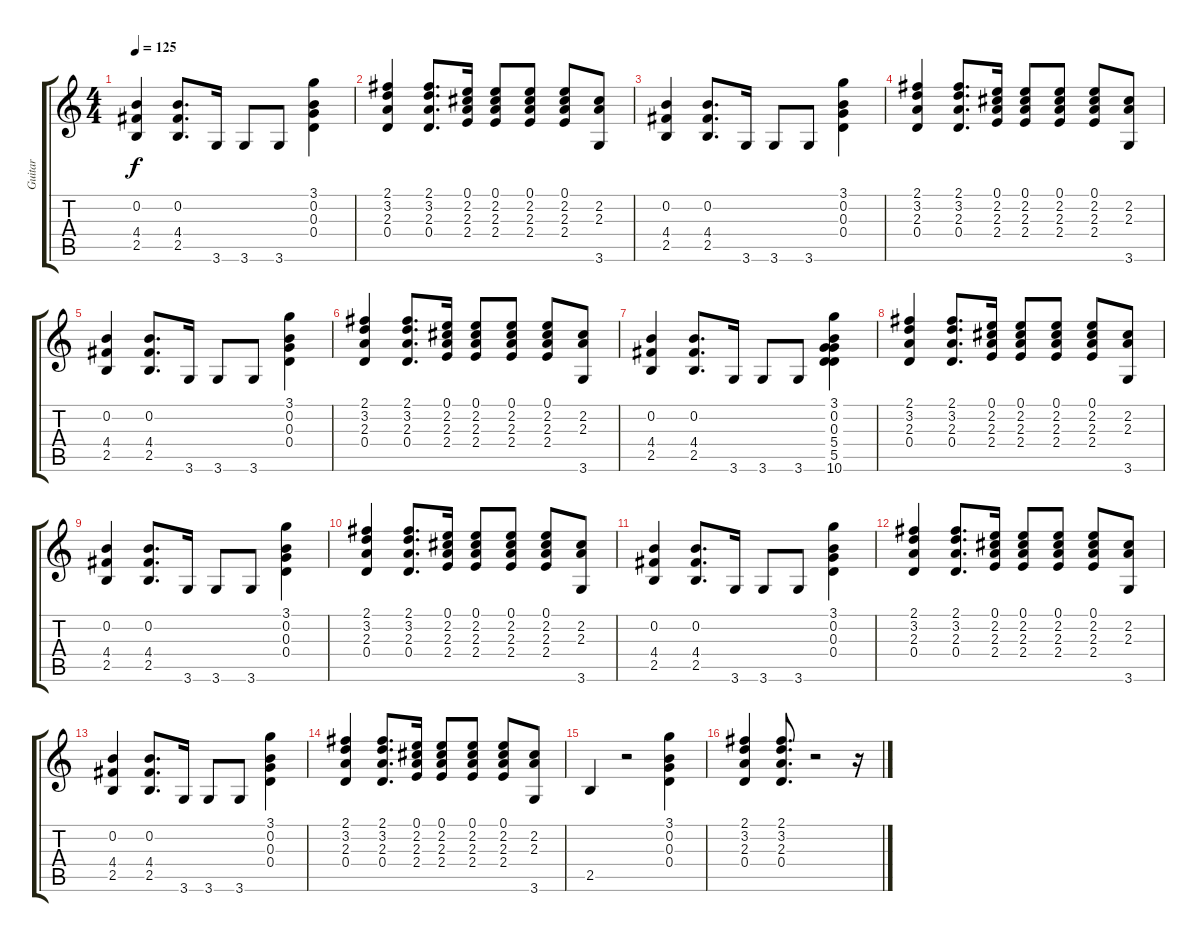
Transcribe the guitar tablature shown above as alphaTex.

\track ("Guitar" "Guitar") {instrument overdrivenguitar}
\staff {score tabs}
\tuning (E4 B3 G3 D3 A2 E2) {hide}
\ts (4 4)
\tempo 125
\clef g2
\ks c
(0.2 4.4 2.5).4{dy f} (0.2 4.4 2.5).8{d} 3.6.16 3.6.8 3.6.8 (3.1 0.2 0.3 0.4).4 |
(2.1 3.2 2.3 0.4).4 (2.1 3.2 2.3 0.4).8{d} (0.1 2.2 2.3 2.4).16 (0.1 2.2 2.3 2.4).8 (0.1 2.2 2.3 2.4).8 (0.1 2.2 2.3 2.4).8 (2.2 2.3 3.6).8 |
(0.2 4.4 2.5).4 (0.2 4.4 2.5).8{d} 3.6.16 3.6.8 3.6.8 (3.1 0.2 0.3 0.4).4 |
(2.1 3.2 2.3 0.4).4 (2.1 3.2 2.3 0.4).8{d} (0.1 2.2 2.3 2.4).16 (0.1 2.2 2.3 2.4).8 (0.1 2.2 2.3 2.4).8 (0.1 2.2 2.3 2.4).8 (2.2 2.3 3.6).8 |
(0.2 4.4 2.5).4 (0.2 4.4 2.5).8{d} 3.6.16 3.6.8 3.6.8 (3.1 0.2 0.3 0.4).4 |
(2.1 3.2 2.3 0.4).4 (2.1 3.2 2.3 0.4).8{d} (0.1 2.2 2.3 2.4).16 (0.1 2.2 2.3 2.4).8 (0.1 2.2 2.3 2.4).8 (0.1 2.2 2.3 2.4).8 (2.2 2.3 3.6).8 |
(0.2 4.4 2.5).4 (0.2 4.4 2.5).8{d} 3.6.16 3.6.8 3.6.8 (3.1 0.2 0.3 5.4 5.5 10.6).4 |
(2.1 3.2 2.3 0.4).4 (2.1 3.2 2.3 0.4).8{d} (0.1 2.2 2.3 2.4).16 (0.1 2.2 2.3 2.4).8 (0.1 2.2 2.3 2.4).8 (0.1 2.2 2.3 2.4).8 (2.2 2.3 3.6).8 |
(0.2 4.4 2.5).4 (0.2 4.4 2.5).8{d} 3.6.16 3.6.8 3.6.8 (3.1 0.2 0.3 0.4).4 |
(2.1 3.2 2.3 0.4).4 (2.1 3.2 2.3 0.4).8{d} (0.1 2.2 2.3 2.4).16 (0.1 2.2 2.3 2.4).8 (0.1 2.2 2.3 2.4).8 (0.1 2.2 2.3 2.4).8 (2.2 2.3 3.6).8 |
(0.2 4.4 2.5).4 (0.2 4.4 2.5).8{d} 3.6.16 3.6.8 3.6.8 (3.1 0.2 0.3 0.4).4 |
(2.1 3.2 2.3 0.4).4 (2.1 3.2 2.3 0.4).8{d} (0.1 2.2 2.3 2.4).16 (0.1 2.2 2.3 2.4).8 (0.1 2.2 2.3 2.4).8 (0.1 2.2 2.3 2.4).8 (2.2 2.3 3.6).8 |
(0.2 4.4 2.5).4 (0.2 4.4 2.5).8{d} 3.6.16 3.6.8 3.6.8 (3.1 0.2 0.3 0.4).4 |
(2.1 3.2 2.3 0.4).4 (2.1 3.2 2.3 0.4).8{d} (0.1 2.2 2.3 2.4).16 (0.1 2.2 2.3 2.4).8 (0.1 2.2 2.3 2.4).8 (0.1 2.2 2.3 2.4).8 (2.2 2.3 3.6).8 |
2.5.4 r.2 (3.1 0.2 0.3 0.4).4 |
(2.1 3.2 2.3 0.4).4 (2.1 3.2 2.3 0.4).8{d} r.2 r.16
